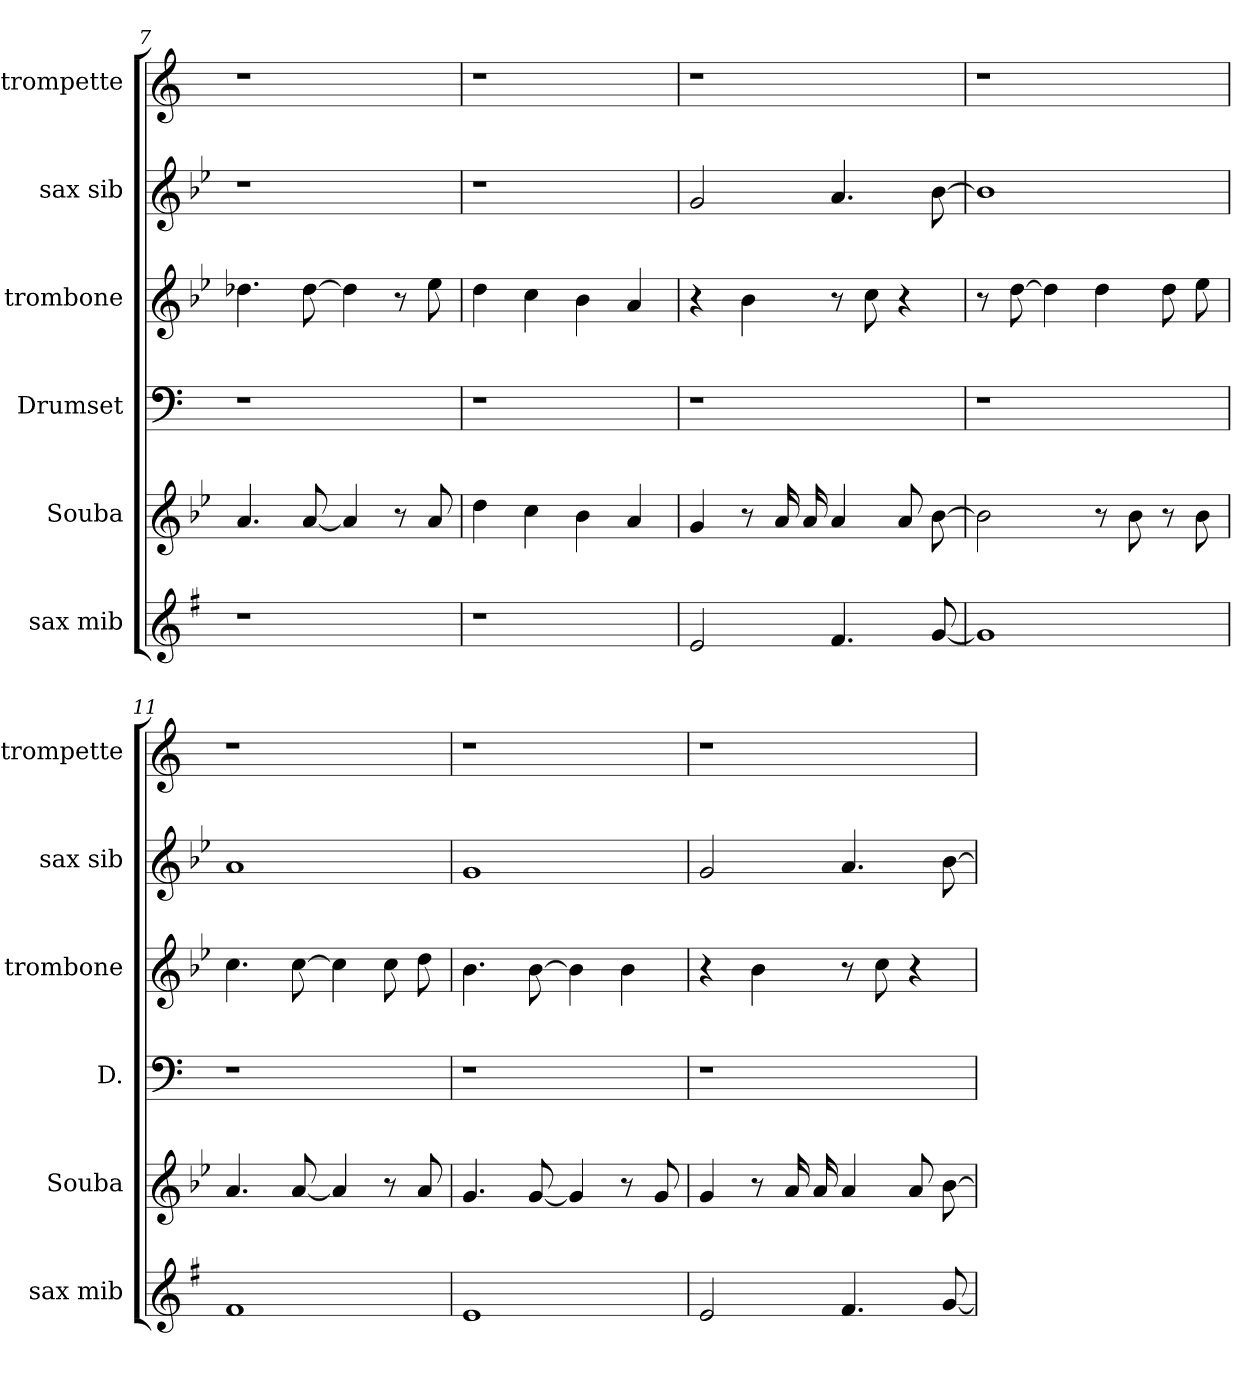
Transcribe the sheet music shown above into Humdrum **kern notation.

**kern	**kern	**kern	**kern	**kern	**kern
*part6	*part5	*part4	*part3	*part2	*part1
*staff6	*staff5	*staff4	*staff3	*staff2	*staff1
*I"sax mib	*I"Souba	*I"Drumset	*I"trombone	*I"sax sib	*I"trompette
*I'sax mib	*I'Souba	*I'D.	*I'trombone	*I'sax sib	*I'trompette
*clefG2	*clefG2	*clefF4	*clefG2	*clefG2	*clefG2
*ITrd-2c-3	*ITrd15c26	*	*ITrd8c14	*ITrd8c14	*ITrd1c2
*k[b-e-]	*k[b-e-]	*k[]	*k[b-e-]	*k[b-e-]	*k[b-e-]
=7	=7	=7	=7	=7	=7
1r	4.AA	1r	4.d-X	1r	1r
.	[8AA	.	[8d-	.	.
.	4AA]	.	4d-]	.	.
.	8r	.	8r	.	.
.	8AA	.	8e-	.	.
=8	=8	=8	=8	=8	=8
1r	4D	1r	4d	1r	1r
.	4C	.	4c	.	.
.	4BB-	.	4B-	.	.
.	4AA	.	4A	.	.
=9	=9	=9	=9	=9	=9
2g	4GG	1r	4r	2G	1r
.	8r	.	4B-	.	.
.	16AA	.	.	.	.
.	16AA	.	.	.	.
4.a	4AA	.	8r	4.A	.
.	.	.	8c	.	.
.	8AA	.	4r	.	.
[8b-	[8BB-	.	.	[8B-	.
=10	=10	=10	=10	=10	=10
1b-]	2BB-]	1r	8r	1B-]	1r
.	.	.	[8d	.	.
.	.	.	4d]	.	.
.	8r	.	4d	.	.
.	8BB-	.	.	.	.
.	8r	.	8d	.	.
.	8BB-	.	8e-	.	.
=11	=11	=11	=11	=11	=11
1a	4.AA	1r	4.c	1A	1r
.	[8AA	.	[8c	.	.
.	4AA]	.	4c]	.	.
.	8r	.	8c	.	.
.	8AA	.	8d	.	.
=12	=12	=12	=12	=12	=12
1g	4.GG	1r	4.B-	1G	1r
.	[8GG	.	[8B-	.	.
.	4GG]	.	4B-]	.	.
.	8r	.	4B-	.	.
.	8GG	.	.	.	.
=13	=13	=13	=13	=13	=13
2g	4GG	1r	4r	2G	1r
.	8r	.	4B-	.	.
.	16AA	.	.	.	.
.	16AA	.	.	.	.
4.a	4AA	.	8r	4.A	.
.	.	.	8c	.	.
.	8AA	.	4r	.	.
[8b-	[8BB-	.	.	[8B-	.
=	=	=	=	=	=
*-	*-	*-	*-	*-	*-
